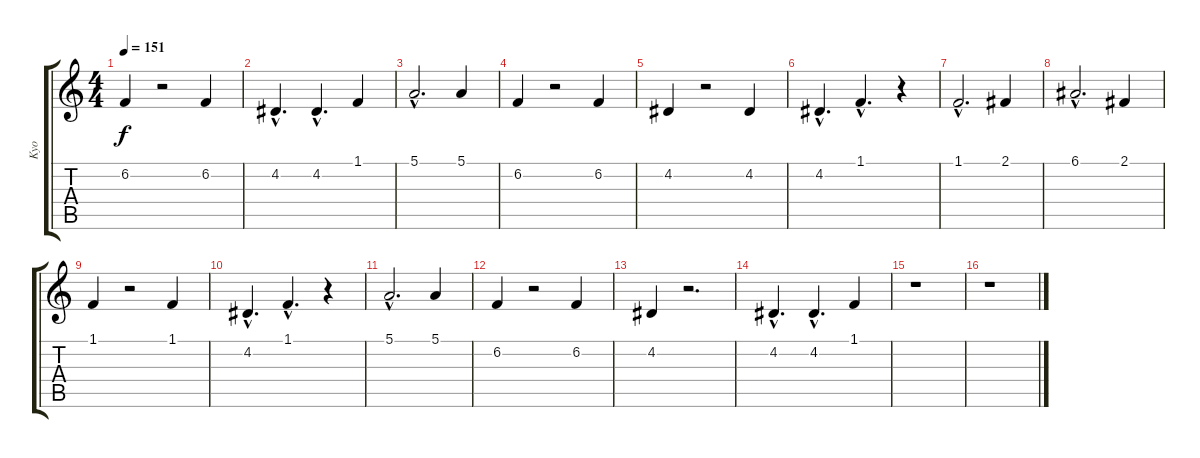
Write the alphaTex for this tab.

\track ("Kyo" "Kyo") {instrument synthvoice}
\staff {score tabs}
\tuning (E4 B3 G3 D3 A2 E2) {hide}
\ts (4 4)
\tempo 151
\clef g2
\ks c
6.2.4{dy f} r.2 6.2.4 |
4.2{hac}.4{d} 4.2{hac}.4{d} 1.1.4 |
5.1{hac}.2{d} 5.1.4 |
6.2.4 r.2 6.2.4 |
4.2.4 r.2 4.2.4 |
4.2{hac}.4{d} 1.1{hac}.4{d} r.4 |
1.1{hac}.2{d} 2.1.4 |
6.1{hac}.2{d} 2.1.4 |
1.1.4 r.2 1.1.4 |
4.2{hac}.4{d} 1.1{hac}.4{d} r.4 |
5.1{hac}.2{d} 5.1.4 |
6.2.4 r.2 6.2.4 |
4.2.4 r.2{d} |
4.2{hac}.4{d} 4.2{hac}.4{d} 1.1.4 |
r.1 |
r.1
